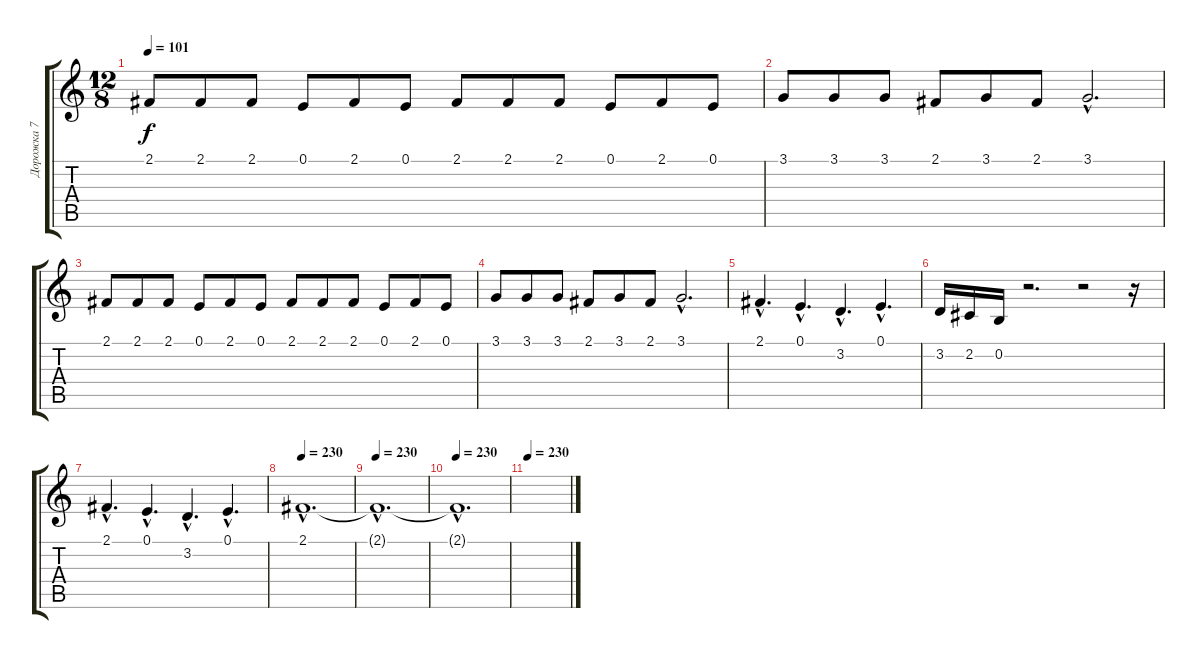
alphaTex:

\track ("Дорожка 7" "Дорожка 7") {instrument acousticgrandpiano}
\staff {score tabs}
\tuning (E4 B3 G3 D3 A2 E2) {hide}
\ts (12 8)
\tempo 101
\clef g2
\ks c
2.1.8{dy f} 2.1.8 2.1.8 0.1.8 2.1.8 0.1.8 2.1.8 2.1.8 2.1.8 0.1.8 2.1.8 0.1.8 |
3.1.8 3.1.8 3.1.8 2.1.8 3.1.8 2.1.8 3.1{hac}.2{d} |
2.1.8 2.1.8 2.1.8 0.1.8 2.1.8 0.1.8 2.1.8 2.1.8 2.1.8 0.1.8 2.1.8 0.1.8 |
3.1.8 3.1.8 3.1.8 2.1.8 3.1.8 2.1.8 3.1{hac}.2{d} |
2.1{hac}.4{d} 0.1{hac}.4{d} 3.2{hac}.4{d} 0.1{hac}.4{d} |
3.2.16 2.2.16 0.2.16 r.2{d} r.2 r.16 |
2.1{hac}.4{d} 0.1{hac}.4{d} 3.2{hac}.4{d} 0.1{hac}.4{d} |
\tempo 230
2.1{hac}.1{d} |
\tempo 230
2.1{hac t}.1{d} |
\tempo 230
2.1{hac t}.1{d} |
\tempo 230
